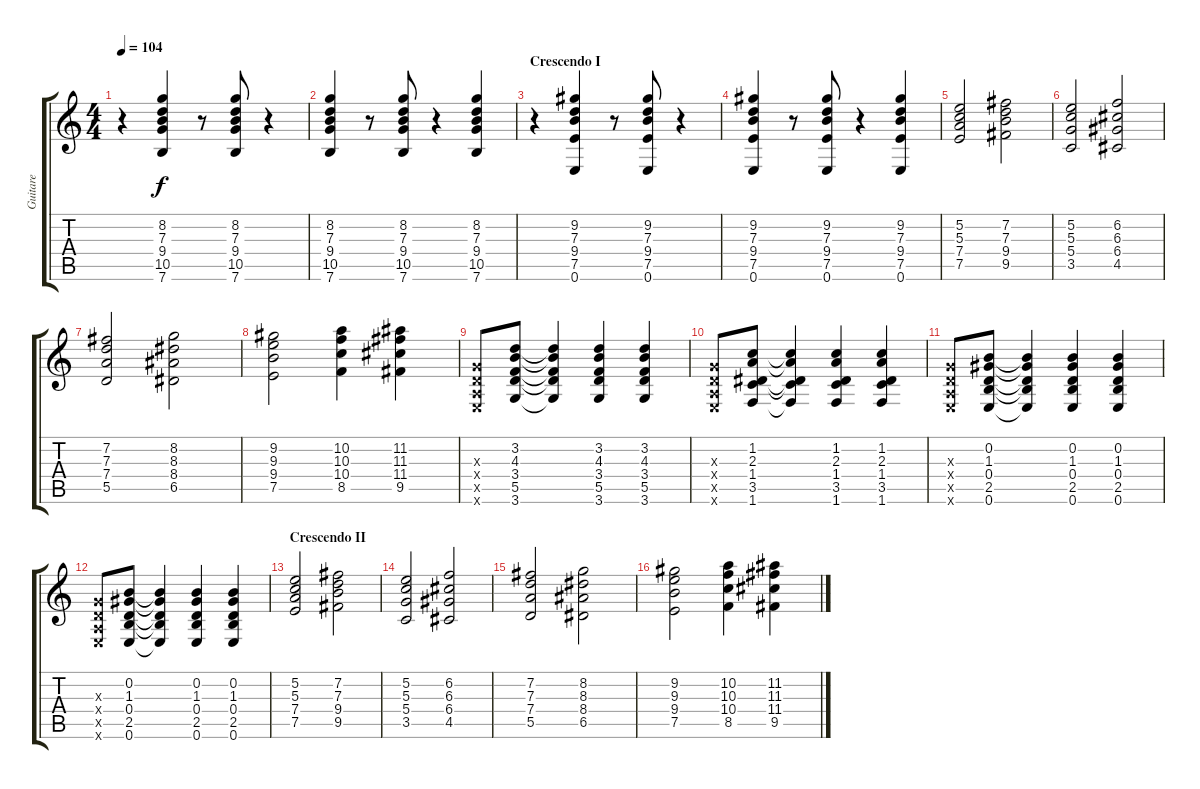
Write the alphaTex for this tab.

\track ("Guitare" "Guitare") {instrument electricguitarjazz}
\staff {score tabs}
\tuning (E4 B3 G3 D3 A2 E2) {hide}
\ts (4 4)
\tempo 104
\clef g2
\ks c
r.4{dy f} (8.2 7.3 9.4 10.5 7.6).4 r.8 (8.2 7.3 9.4 10.5 7.6).8 r.4 |
(8.2 7.3 9.4 10.5 7.6).4 r.8 (8.2 7.3 9.4 10.5 7.6).8 r.4 (8.2 7.3 9.4 10.5 7.6).4 |
\section ("" "Crescendo I")
r.4 (9.2 7.3 9.4 7.5 0.6).4 r.8 (9.2 7.3 9.4 7.5 0.6).8 r.4 |
(9.2 7.3 9.4 7.5 0.6).4 r.8 (9.2 7.3 9.4 7.5 0.6).8 r.4 (9.2 7.3 9.4 7.5 0.6).4 |
(5.2 5.3 7.4 7.5).2 (7.2 7.3 9.4 9.5).2 |
(5.2 5.3 5.4 3.5).2 (6.2 6.3 6.4 4.5).2 |
(7.2 7.3 7.4 5.5).2 (8.2 8.3 8.4 6.5).2 |
(9.2 9.3 9.4 7.5).2 (10.2 10.3 10.4 8.5).4 (11.2 11.3 11.4 9.5).4 |
(0.3{x} 0.4{x} 0.5{x} 0.6{x}).8 (3.2 4.3 3.4 5.5 3.6).8 (3.2{t} 4.3{t} 3.4{t} 5.5{t} 3.6{t}).4 (3.2 4.3 3.4 5.5 3.6).4 (3.2 4.3 3.4 5.5 3.6).4 |
(0.3{x} 0.4{x} 0.5{x} 0.6{x}).8 (1.2 2.3 1.4 3.5 1.6).8 (1.2{t} 2.3{t} 1.4{t} 3.5{t} 1.6{t}).4 (1.2 2.3 1.4 3.5 1.6).4 (1.2 2.3 1.4 3.5 1.6).4 |
(0.3{x} 0.4{x} 0.5{x} 0.6{x}).8 (0.2 1.3 0.4 2.5 0.6).8 (0.2{t} 1.3{t} 0.4{t} 2.5{t} 0.6{t}).4 (0.2 1.3 0.4 2.5 0.6).4 (0.2 1.3 0.4 2.5 0.6).4 |
(0.3{x} 0.4{x} 0.5{x} 0.6{x}).8 (0.2 1.3 0.4 2.5 0.6).8 (0.2{t} 1.3{t} 0.4{t} 2.5{t} 0.6{t}).4 (0.2 1.3 0.4 2.5 0.6).4 (0.2 1.3 0.4 2.5 0.6).4 |
\section ("" "Crescendo II")
(5.2 5.3 7.4 7.5).2 (7.2 7.3 9.4 9.5).2 |
(5.2 5.3 5.4 3.5).2 (6.2 6.3 6.4 4.5).2 |
(7.2 7.3 7.4 5.5).2 (8.2 8.3 8.4 6.5).2 |
(9.2 9.3 9.4 7.5).2 (10.2 10.3 10.4 8.5).4 (11.2 11.3 11.4 9.5).4
